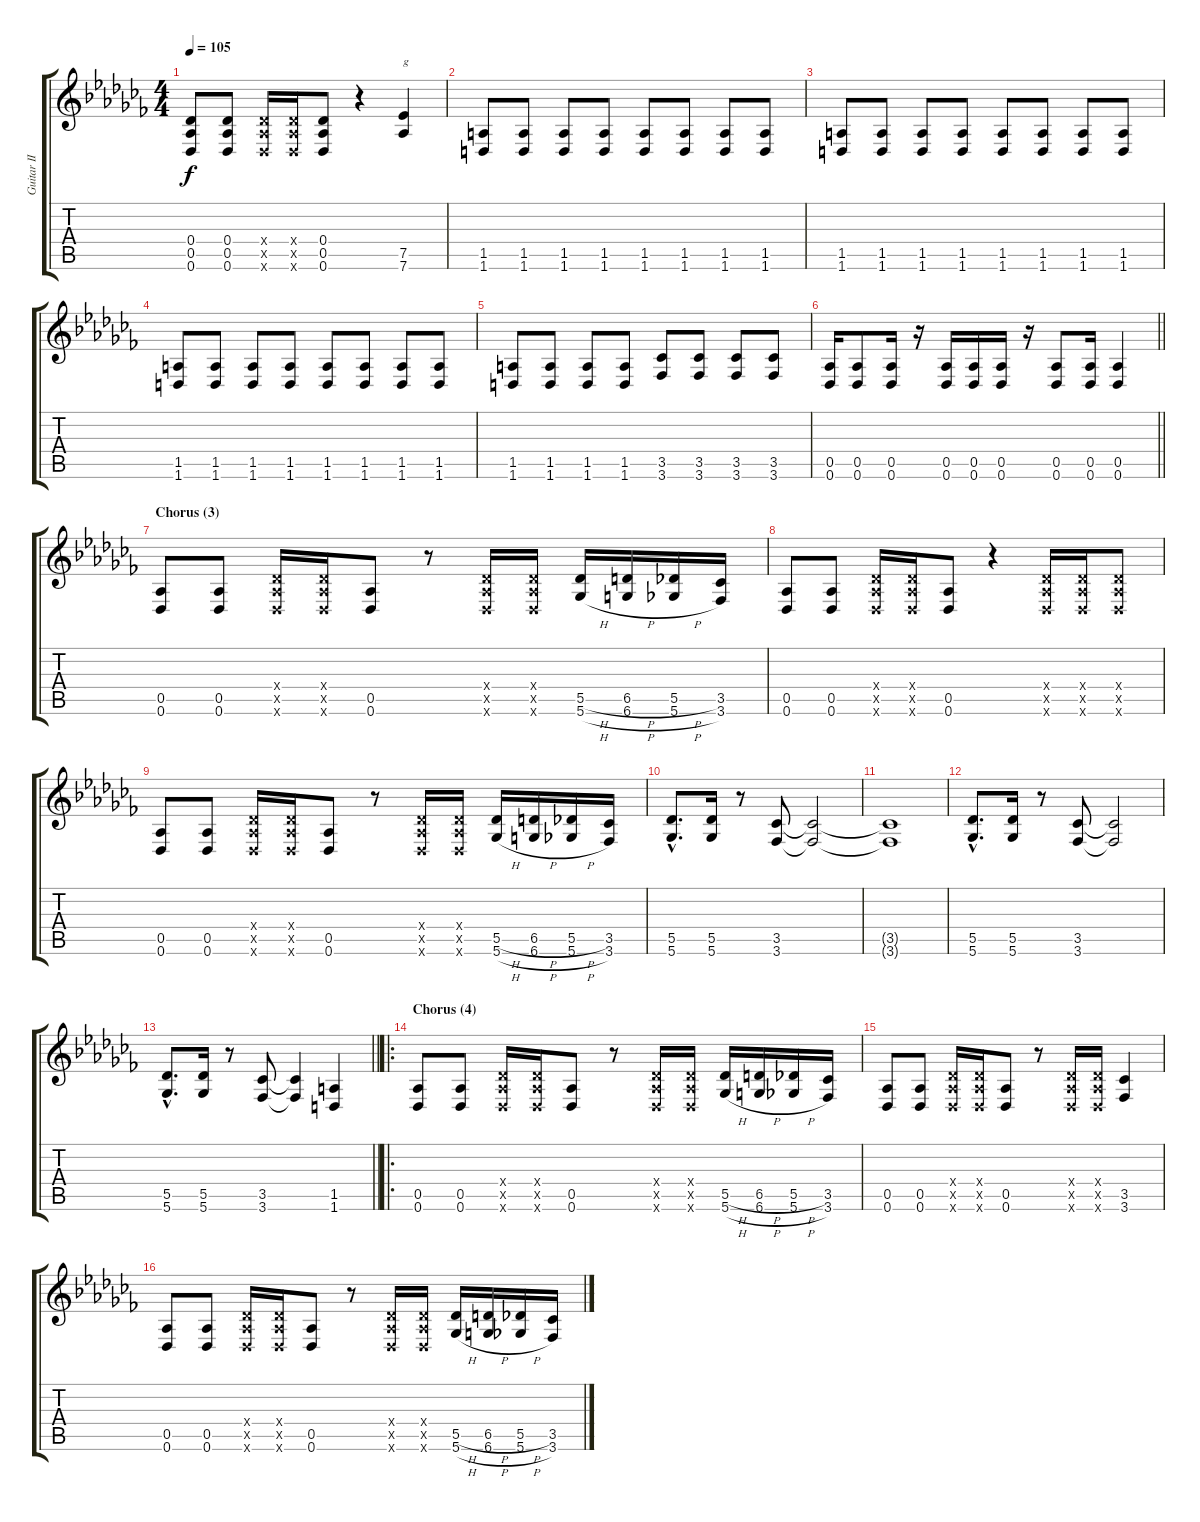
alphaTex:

\track ("Guitar II" "Guitar II") {instrument distortionguitar}
\staff {score tabs}
\tuning (Eb4 Bb3 Gb3 Db3 Ab2 Db2) {hide}
\ts (4 4)
\tempo 105
\clef g2
\ks abminor
(0.4 0.5 0.6).8{dy f} (0.4 0.5 0.6).8 (0.4{x} 0.5{x} 0.6{x}).16 (0.4{x} 0.5{x} 0.6{x}).16 (0.4 0.5 0.6).8 r.4 (7.5 7.6).4{txt "g"} |
(1.5 1.6).8 (1.5 1.6).8 (1.5 1.6).8 (1.5 1.6).8 (1.5 1.6).8 (1.5 1.6).8 (1.5 1.6).8 (1.5 1.6).8 |
(1.5 1.6).8 (1.5 1.6).8 (1.5 1.6).8 (1.5 1.6).8 (1.5 1.6).8 (1.5 1.6).8 (1.5 1.6).8 (1.5 1.6).8 |
(1.5 1.6).8 (1.5 1.6).8 (1.5 1.6).8 (1.5 1.6).8 (1.5 1.6).8 (1.5 1.6).8 (1.5 1.6).8 (1.5 1.6).8 |
(1.5 1.6).8 (1.5 1.6).8 (1.5 1.6).8 (1.5 1.6).8 (3.5 3.6).8 (3.5 3.6).8 (3.5 3.6).8 (3.5 3.6).8 |
\barLineRight lightlight
(0.5 0.6).16 (0.5 0.6).8 (0.5 0.6).16 r.16 (0.5 0.6).16 (0.5 0.6).16 (0.5 0.6).16 r.16 (0.5 0.6).8 (0.5 0.6).16 (0.5 0.6).4 |
\section ("" "Chorus (3)")
(0.5 0.6).8 (0.5 0.6).8 (0.4{x} 0.5{x} 0.6{x}).16 (0.4{x} 0.5{x} 0.6{x}).16 (0.5 0.6).8 r.8 (0.4{x} 0.5{x} 0.6{x}).16 (0.4{x} 0.5{x} 0.6{x}).16 (5.5{h} 5.6{h}).16 (6.5{h} 6.6{h}).16 (5.5{h} 5.6{h}).16 (3.5 3.6).16 |
(0.5 0.6).8 (0.5 0.6).8 (0.4{x} 0.5{x} 0.6{x}).16 (0.4{x} 0.5{x} 0.6{x}).16 (0.5 0.6).8 r.4 (0.4{x} 0.5{x} 0.6{x}).16 (0.4{x} 0.5{x} 0.6{x}).16 (0.4{x} 0.5{x} 0.6{x}).8 |
(0.5 0.6).8 (0.5 0.6).8 (0.4{x} 0.5{x} 0.6{x}).16 (0.4{x} 0.5{x} 0.6{x}).16 (0.5 0.6).8 r.8 (0.4{x} 0.5{x} 0.6{x}).16 (0.4{x} 0.5{x} 0.6{x}).16 (5.5{h} 5.6{h}).16 (6.5{h} 6.6{h}).16 (5.5{h} 5.6{h}).16 (3.5 3.6).16 |
(5.5{hac} 5.6{hac}).8{d} (5.5 5.6).16 r.8 (3.5 3.6).8 (3.5{t} 3.6{t}).2 |
(3.5{t} 3.6{t}).1 |
(5.5{hac} 5.6{hac}).8{d} (5.5 5.6).16 r.8 (3.5 3.6).8 (3.5{t} 3.6{t}).2 |
\barLineRight lightlight
(5.5{hac} 5.6{hac}).8{d} (5.5 5.6).16 r.8 (3.5 3.6).8 (3.5{t} 3.6{t}).4 (1.5 1.6).4 |
\ro
\section ("" "Chorus (4)")
(0.5 0.6).8 (0.5 0.6).8 (0.4{x} 0.5{x} 0.6{x}).16 (0.4{x} 0.5{x} 0.6{x}).16 (0.5 0.6).8 r.8 (0.4{x} 0.5{x} 0.6{x}).16 (0.4{x} 0.5{x} 0.6{x}).16 (5.5{h} 5.6{h}).16 (6.5{h} 6.6{h}).16 (5.5{h} 5.6{h}).16 (3.5 3.6).16 |
(0.5 0.6).8 (0.5 0.6).8 (0.4{x} 0.5{x} 0.6{x}).16 (0.4{x} 0.5{x} 0.6{x}).16 (0.5 0.6).8 r.8 (0.4{x} 0.5{x} 0.6{x}).16 (0.4{x} 0.5{x} 0.6{x}).16 (3.5 3.6).4 |
(0.5 0.6).8 (0.5 0.6).8 (0.4{x} 0.5{x} 0.6{x}).16 (0.4{x} 0.5{x} 0.6{x}).16 (0.5 0.6).8 r.8 (0.4{x} 0.5{x} 0.6{x}).16 (0.4{x} 0.5{x} 0.6{x}).16 (5.5{h} 5.6{h}).16 (6.5{h} 6.6{h}).16 (5.5{h} 5.6{h}).16 (3.5 3.6).16
